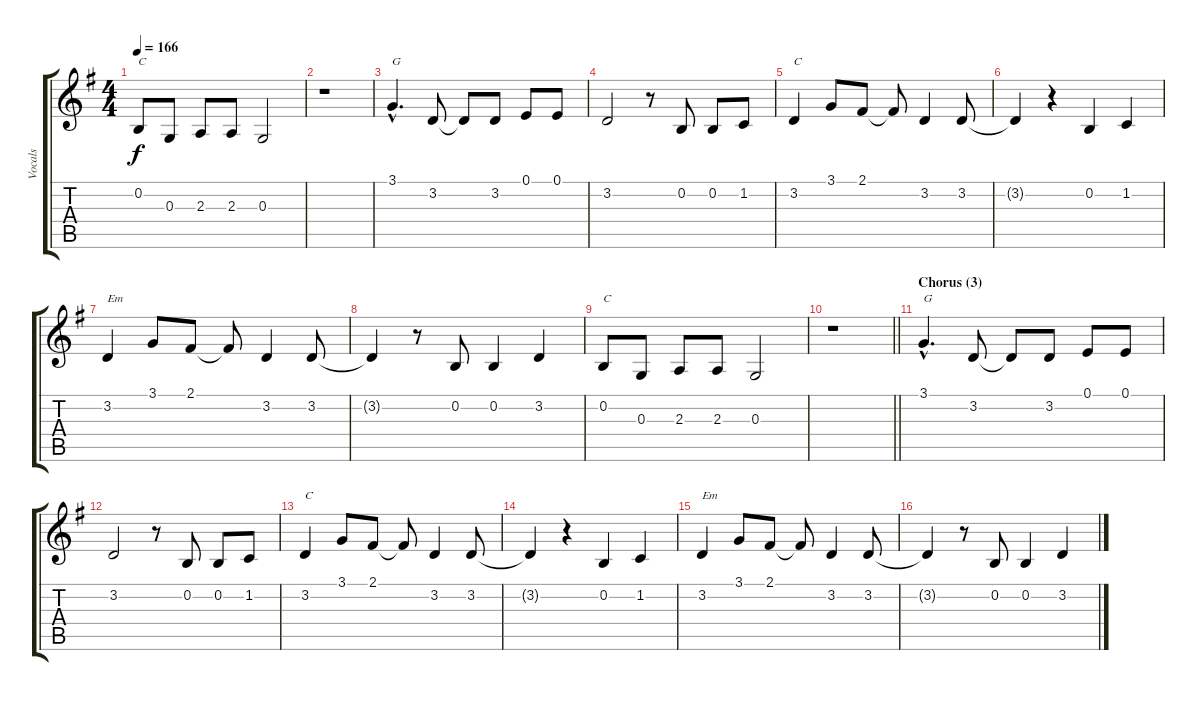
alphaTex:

\track ("Vocals" "Vocals") {instrument sopranosax}
\staff {score tabs}
\tuning (E4 B3 G3 D3 A2 E2) {hide}
\ts (4 4)
\tempo 166
\clef g2
\ks g
0.2.8{txt "C" dy f} 0.3.8 2.3.8 2.3.8 0.3.2 |
r.1 |
3.1{hac}.4{d txt "G"} 3.2.8 3.2{t}.8 3.2.8 0.1.8 0.1.8 |
3.2.2 r.8 0.2.8 0.2.8 1.2.8 |
3.2.4{txt "C"} 3.1.8 2.1.8 2.1{t}.8 3.2.4 3.2.8 |
3.2{t}.4 r.4 0.2.4 1.2.4 |
3.2.4{txt "Em"} 3.1.8 2.1.8 2.1{t}.8 3.2.4 3.2.8 |
3.2{t}.4 r.8 0.2.8 0.2.4 3.2.4 |
0.2.8{txt "C"} 0.3.8 2.3.8 2.3.8 0.3.2 |
\barLineRight lightlight
r.1 |
\section ("" "Chorus (3)")
3.1{hac}.4{d txt "G"} 3.2.8 3.2{t}.8 3.2.8 0.1.8 0.1.8 |
3.2.2 r.8 0.2.8 0.2.8 1.2.8 |
3.2.4{txt "C"} 3.1.8 2.1.8 2.1{t}.8 3.2.4 3.2.8 |
3.2{t}.4 r.4 0.2.4 1.2.4 |
3.2.4{txt "Em"} 3.1.8 2.1.8 2.1{t}.8 3.2.4 3.2.8 |
3.2{t}.4 r.8 0.2.8 0.2.4 3.2.4
